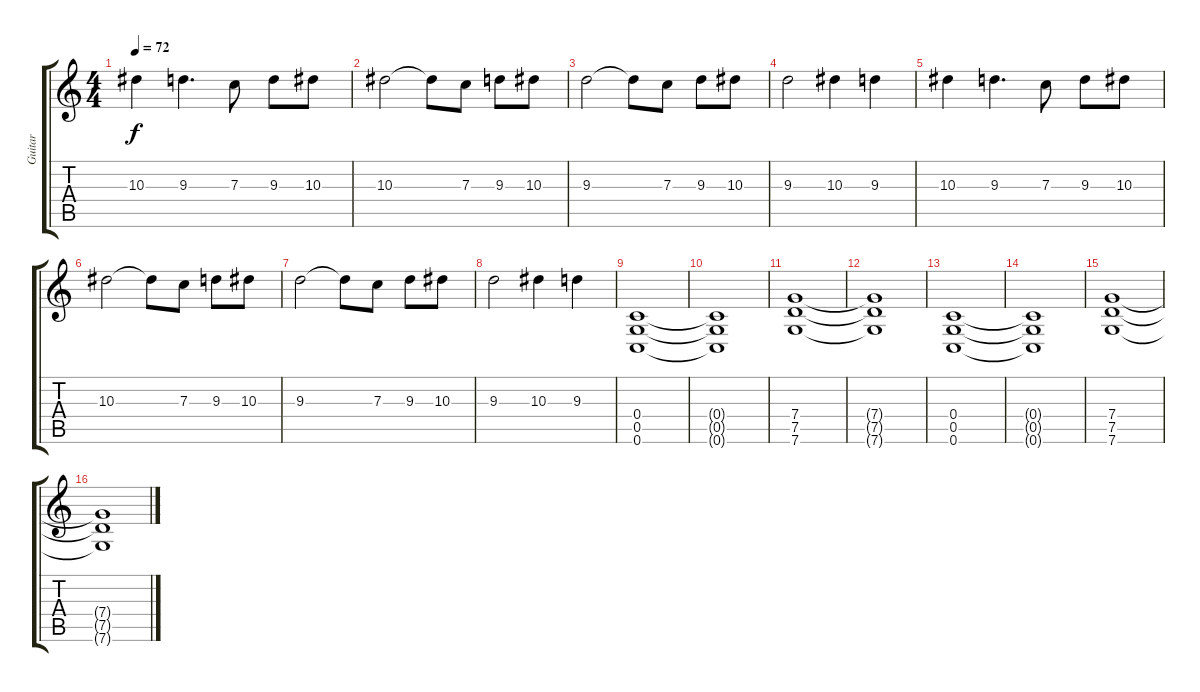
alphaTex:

\track ("Guitar" "Guitar") {instrument distortionguitar}
\staff {score tabs}
\tuning (D4 A3 F3 C3 G2 C2) {hide}
\ts (4 4)
\tempo 72
\clef g2
\ks c
10.3.4{dy f} 9.3.4{d} 7.3.8 9.3.8 10.3.8 |
10.3.2 10.3{t}.8 7.3.8 9.3.8 10.3.8 |
9.3.2 9.3{t}.8 7.3.8 9.3.8 10.3.8 |
9.3.2 10.3.4 9.3.4 |
10.3.4 9.3.4{d} 7.3.8 9.3.8 10.3.8 |
10.3.2 10.3{t}.8 7.3.8 9.3.8 10.3.8 |
9.3.2 9.3{t}.8 7.3.8 9.3.8 10.3.8 |
9.3.2 10.3.4 9.3.4 |
(0.4 0.5 0.6).1 |
(0.4{t} 0.5{t} 0.6{t}).1 |
(7.4 7.5 7.6).1 |
(7.4{t} 7.5{t} 7.6{t}).1 |
(0.4 0.5 0.6).1 |
(0.4{t} 0.5{t} 0.6{t}).1 |
(7.4 7.5 7.6).1 |
(7.4{t} 7.5{t} 7.6{t}).1
